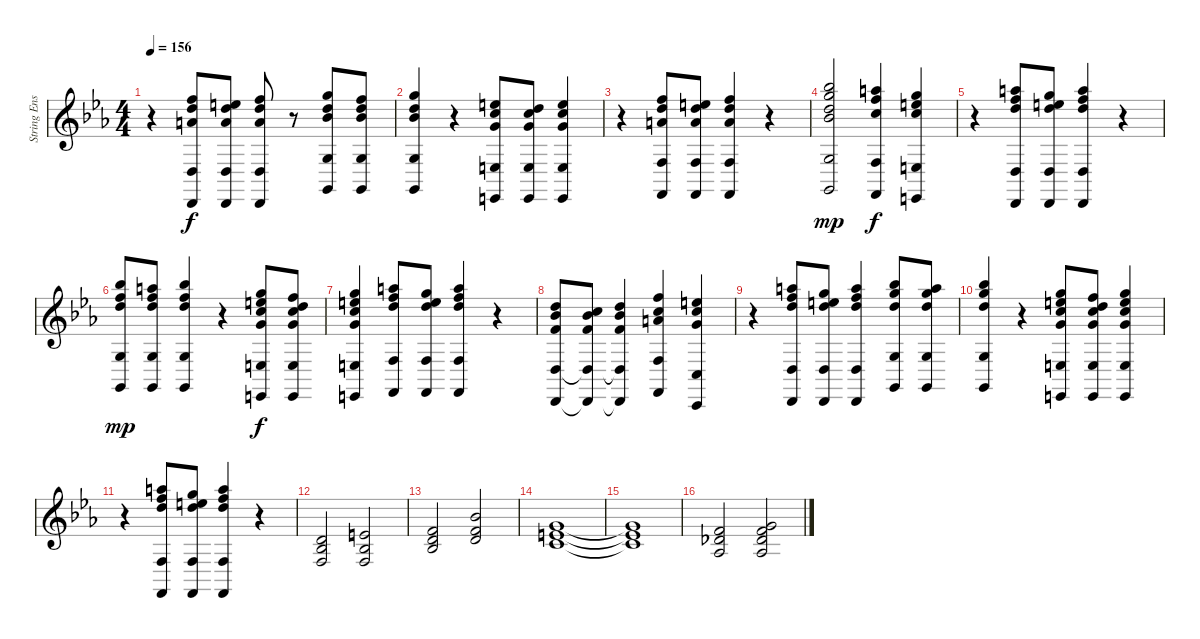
\track ("String Ens." "String Ens") {instrument stringensemble1}
\staff {score}
\tuning (E4 B3 G3 D3 A2 E2 B1) {hide}
\ts (4 4)
\tempo 156
\clef g2
\ks cminor
r.4{dy f} (13.1 15.2 14.3 0.4 3.7).8 (12.1 15.2 14.3 0.4 3.7).8 (13.1 15.2 14.3 0.4 3.7).8 r.8 (15.1 15.2 15.3 5.4 3.6).8 (13.1 15.2 15.3 5.4 3.6).8 |
(15.1 15.2 15.3 5.4 3.6).4 r.4 (12.1 13.2 12.3 2.4 0.6).8 (10.1 13.2 12.3 2.4 0.6).8 (12.1 13.2 12.3 2.4 0.6).4 |
r.4 (13.1 15.2 14.3 3.4 1.6).8 (12.1 15.2 14.3 3.4 1.6).8 (13.1 15.2 14.3 3.4 1.6).4 r.4 |
(18.1 20.2 19.3 20.4 10.5 3.6).2{dy mp} (17.1 18.2 17.3 3.4 1.6).4{dy f} (15.1 17.2 17.3 2.4 0.6).4 |
r.4 (17.1 18.2 19.3 0.4 3.7).8 (15.1 17.2 19.3 0.4 3.7).8 (17.1 18.2 19.3 0.4 3.7).4 r.4 |
(18.1 18.2 19.3 5.4 3.6).8{dy mp} (17.1 18.2 19.3 5.4 3.6).8 (18.1 18.2 19.3 10.5 3.6).4 r.4 (15.1 17.2 17.3 17.4 7.5 0.6).8{dy f} (13.1 15.2 17.3 17.4 7.5 0.6).8 |
(15.1 17.2 17.3 17.4 7.5 0.6).4 (17.1 18.2 19.3 3.4 1.6).8 (15.1 17.2 19.3 3.4 1.6).8 (17.1 18.2 19.3 8.5 1.6).4 r.4 |
(15.2 15.3 15.4 5.5 3.7).8 (13.2 15.3 15.4 5.5{t} 3.7{t}).8 (15.2 15.3 15.4 5.5{t} 3.7{t}).4 (13.1 13.2 14.3 3.4 1.6).4 (12.1 13.2 12.3 3.5 1.7).4 |
r.4 (17.1 18.2 19.3 0.4 3.7).8 (15.1 17.2 19.3 0.4 3.7).8 (17.1 18.2 19.3 0.4 3.7).4 (18.1 20.2 19.3 5.4 3.6).8 (17.1 20.2 19.3 5.4 3.6).8 |
(18.1 20.2 19.3 10.5 3.6).4 r.4 (15.1 17.2 17.3 17.4 7.5 0.6).8 (13.1 15.2 17.3 17.4 7.5 0.6).8 (15.1 17.2 17.3 17.4 7.5 0.6).4 |
r.4 (17.1 18.2 19.3 3.4 1.6).8 (15.1 17.2 19.3 3.4 1.6).8 (17.1 18.2 19.3 8.5 1.6).4 r.4 |
(12.4 13.5 13.6).2 (14.4 13.5 13.6).2 |
(10.3 12.4 13.5).2 (11.2 10.3 12.4).2 |
(8.2 9.3 10.4).1 |
(8.2{t} 9.3{t} 10.4{t}).1 |
(1.1 2.2 1.3).2 (3.1 6.2 6.3 6.4).2
